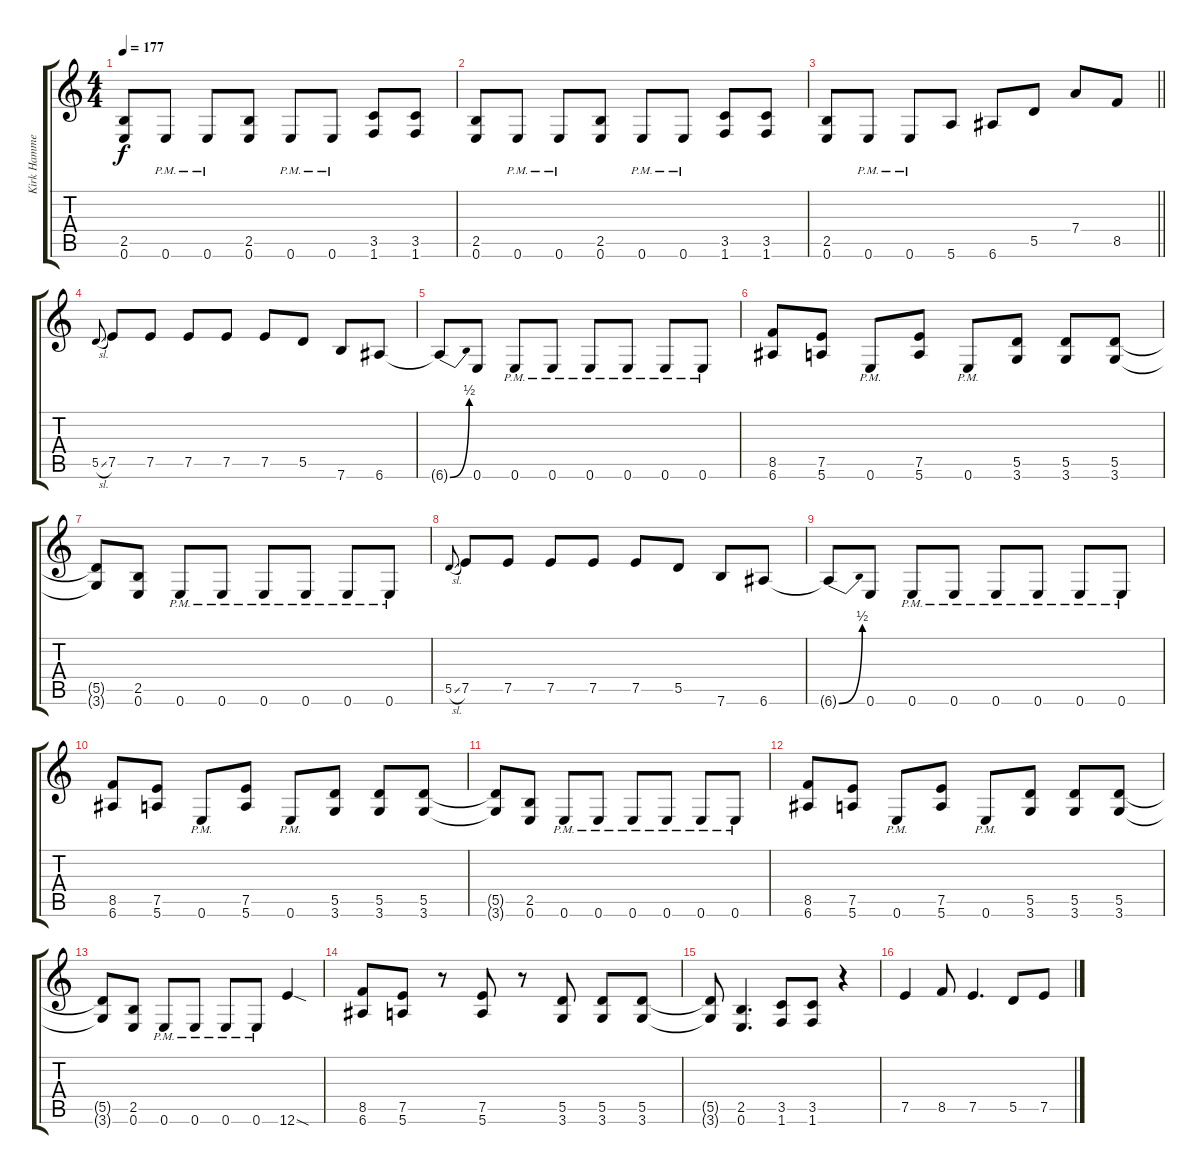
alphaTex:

\track ("Kirk Hammett" "Kirk Hamme") {instrument distortionguitar}
\staff {score tabs}
\tuning (E4 B3 G3 D3 A2 E2) {hide}
\ts (4 4)
\tempo 177
\clef g2
\ks c
(2.5 0.6).8{dy f} 0.6{pm}.8 0.6{pm}.8 (2.5 0.6).8 0.6{pm}.8 0.6{pm}.8 (3.5 1.6).8 (3.5 1.6).8 |
(2.5 0.6).8 0.6{pm}.8 0.6{pm}.8 (2.5 0.6).8 0.6{pm}.8 0.6{pm}.8 (3.5 1.6).8 (3.5 1.6).8 |
\barLineRight lightlight
(2.5 0.6).8 0.6{pm}.8 0.6{pm}.8 5.6.8 6.6.8 5.5.8 7.4.8 8.5.8 |
5.5{sl}.8{gr onbeat} 7.5.8 7.5.8 7.5.8 7.5.8 7.5.8 5.5.8 7.6.8 6.6.8 |
6.6{be (bend 0 0 60 2) t}.8 0.6.8 0.6{pm}.8 0.6{pm}.8 0.6{pm}.8 0.6{pm}.8 0.6{pm}.8 0.6{pm}.8 |
(8.5 6.6).8 (7.5 5.6).8 0.6{pm}.8 (7.5 5.6).8 0.6{pm}.8 (5.5 3.6).8 (5.5 3.6).8 (5.5 3.6).8 |
(5.5{t} 3.6{t}).8 (2.5 0.6).8 0.6{pm}.8 0.6{pm}.8 0.6{pm}.8 0.6{pm}.8 0.6{pm}.8 0.6{pm}.8 |
5.5{sl}.8{gr onbeat} 7.5.8 7.5.8 7.5.8 7.5.8 7.5.8 5.5.8 7.6.8 6.6.8 |
6.6{be (bend 0 0 60 2) t}.8 0.6.8 0.6{pm}.8 0.6{pm}.8 0.6{pm}.8 0.6{pm}.8 0.6{pm}.8 0.6{pm}.8 |
(8.5 6.6).8 (7.5 5.6).8 0.6{pm}.8 (7.5 5.6).8 0.6{pm}.8 (5.5 3.6).8 (5.5 3.6).8 (5.5 3.6).8 |
(5.5{t} 3.6{t}).8 (2.5 0.6).8 0.6{pm}.8 0.6{pm}.8 0.6{pm}.8 0.6{pm}.8 0.6{pm}.8 0.6{pm}.8 |
(8.5 6.6).8 (7.5 5.6).8 0.6{pm}.8 (7.5 5.6).8 0.6{pm}.8 (5.5 3.6).8 (5.5 3.6).8 (5.5 3.6).8 |
(5.5{t} 3.6{t}).8 (2.5 0.6).8 0.6{pm}.8 0.6{pm}.8 0.6{pm}.8 0.6{pm}.8 12.6{sod}.4 |
(8.5 6.6).8 (7.5 5.6).8 r.8 (7.5 5.6).8 r.8 (5.5 3.6).8 (5.5 3.6).8 (5.5 3.6).8 |
(5.5{t} 3.6{t}).8 (2.5 0.6).4{d} (3.5 1.6).8 (3.5 1.6).8 r.4 |
7.5.4 8.5.8 7.5.4{d} 5.5.8 7.5.8
